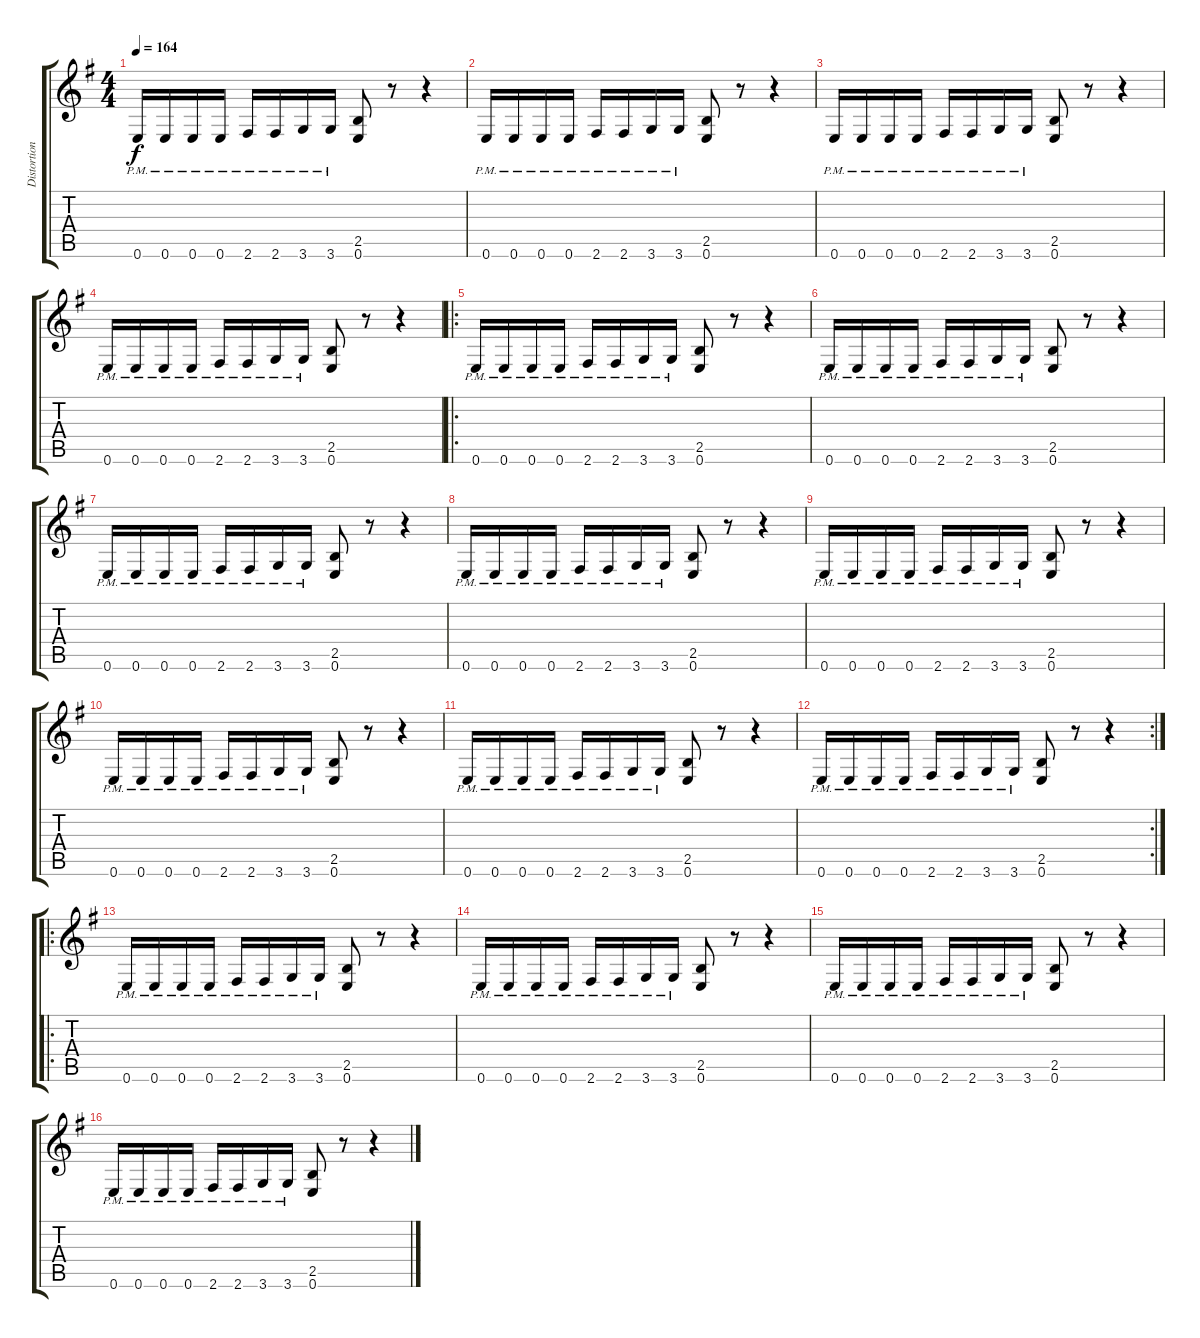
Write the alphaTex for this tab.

\track ("Distortion Guitar" "Distortion") {instrument distortionguitar}
\staff {score tabs}
\tuning (E4 B3 G3 D3 A2 E2) {hide}
\ts (4 4)
\tempo 164
\clef g2
\ks g
0.6{pm}.16{dy f} 0.6{pm}.16 0.6{pm}.16 0.6{pm}.16 2.6{pm}.16 2.6{pm}.16 3.6{pm}.16 3.6{pm}.16 (2.5 0.6).8 r.8 r.4 |
0.6{pm}.16 0.6{pm}.16 0.6{pm}.16 0.6{pm}.16 2.6{pm}.16 2.6{pm}.16 3.6{pm}.16 3.6{pm}.16 (2.5 0.6).8 r.8 r.4 |
0.6{pm}.16 0.6{pm}.16 0.6{pm}.16 0.6{pm}.16 2.6{pm}.16 2.6{pm}.16 3.6{pm}.16 3.6{pm}.16 (2.5 0.6).8 r.8 r.4 |
0.6{pm}.16 0.6{pm}.16 0.6{pm}.16 0.6{pm}.16 2.6{pm}.16 2.6{pm}.16 3.6{pm}.16 3.6{pm}.16 (2.5 0.6).8 r.8 r.4 |
\ro
0.6{pm}.16 0.6{pm}.16 0.6{pm}.16 0.6{pm}.16 2.6{pm}.16 2.6{pm}.16 3.6{pm}.16 3.6{pm}.16 (2.5 0.6).8 r.8 r.4 |
0.6{pm}.16 0.6{pm}.16 0.6{pm}.16 0.6{pm}.16 2.6{pm}.16 2.6{pm}.16 3.6{pm}.16 3.6{pm}.16 (2.5 0.6).8 r.8 r.4 |
0.6{pm}.16 0.6{pm}.16 0.6{pm}.16 0.6{pm}.16 2.6{pm}.16 2.6{pm}.16 3.6{pm}.16 3.6{pm}.16 (2.5 0.6).8 r.8 r.4 |
0.6{pm}.16 0.6{pm}.16 0.6{pm}.16 0.6{pm}.16 2.6{pm}.16 2.6{pm}.16 3.6{pm}.16 3.6{pm}.16 (2.5 0.6).8 r.8 r.4 |
0.6{pm}.16 0.6{pm}.16 0.6{pm}.16 0.6{pm}.16 2.6{pm}.16 2.6{pm}.16 3.6{pm}.16 3.6{pm}.16 (2.5 0.6).8 r.8 r.4 |
0.6{pm}.16 0.6{pm}.16 0.6{pm}.16 0.6{pm}.16 2.6{pm}.16 2.6{pm}.16 3.6{pm}.16 3.6{pm}.16 (2.5 0.6).8 r.8 r.4 |
0.6{pm}.16 0.6{pm}.16 0.6{pm}.16 0.6{pm}.16 2.6{pm}.16 2.6{pm}.16 3.6{pm}.16 3.6{pm}.16 (2.5 0.6).8 r.8 r.4 |
\rc 2
0.6{pm}.16 0.6{pm}.16 0.6{pm}.16 0.6{pm}.16 2.6{pm}.16 2.6{pm}.16 3.6{pm}.16 3.6{pm}.16 (2.5 0.6).8 r.8 r.4 |
\ro
0.6{pm}.16 0.6{pm}.16 0.6{pm}.16 0.6{pm}.16 2.6{pm}.16 2.6{pm}.16 3.6{pm}.16 3.6{pm}.16 (2.5 0.6).8 r.8 r.4 |
0.6{pm}.16 0.6{pm}.16 0.6{pm}.16 0.6{pm}.16 2.6{pm}.16 2.6{pm}.16 3.6{pm}.16 3.6{pm}.16 (2.5 0.6).8 r.8 r.4 |
0.6{pm}.16 0.6{pm}.16 0.6{pm}.16 0.6{pm}.16 2.6{pm}.16 2.6{pm}.16 3.6{pm}.16 3.6{pm}.16 (2.5 0.6).8 r.8 r.4 |
0.6{pm}.16 0.6{pm}.16 0.6{pm}.16 0.6{pm}.16 2.6{pm}.16 2.6{pm}.16 3.6{pm}.16 3.6{pm}.16 (2.5 0.6).8 r.8 r.4
